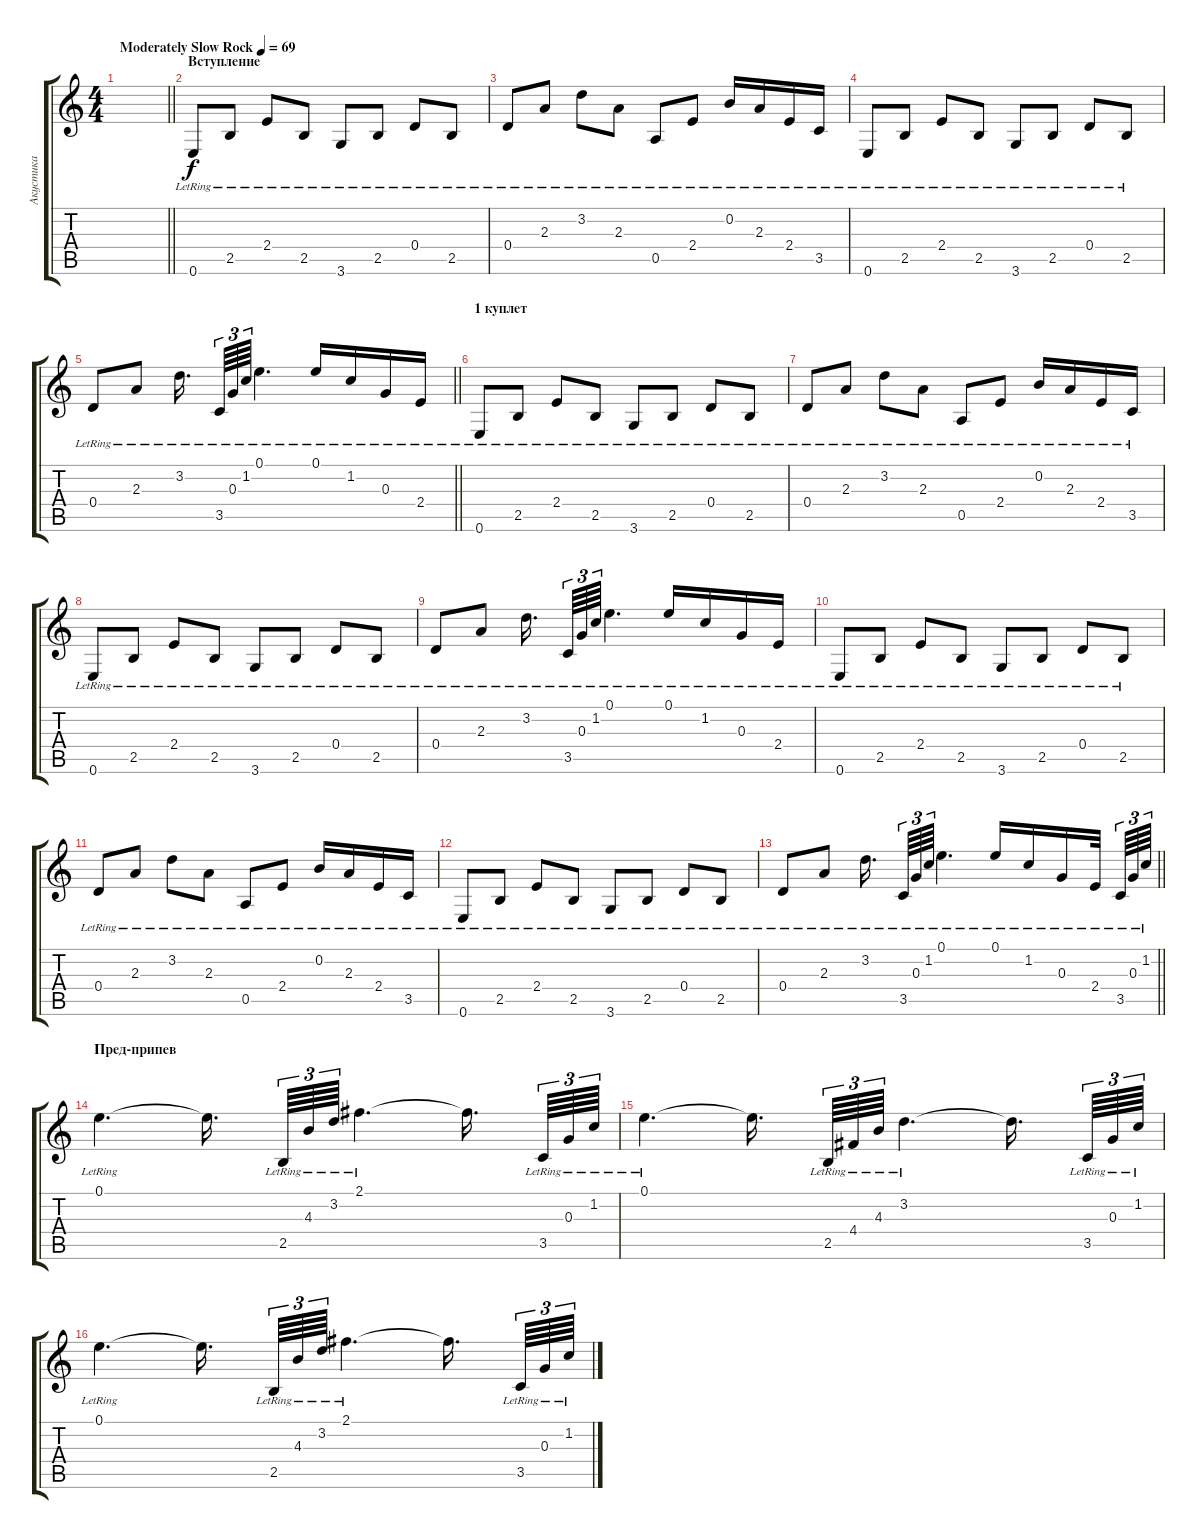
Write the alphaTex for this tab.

\track ("Акустика" "Акустика") {instrument acousticguitarsteel}
\staff {score tabs}
\tuning (E4 B3 G3 D3 A2 E2) {hide}
\ts (4 4)
\tempo (69 "Moderately Slow Rock")
\clef g2
\barLineRight lightlight
\ks c
|
\section ("" "Вступление")
0.6{lr}.8 2.5{lr}.8 2.4{lr}.8 2.5{lr}.8 3.6{lr}.8 2.5{lr}.8 0.4{lr}.8 2.5{lr}.8 |
0.4{lr}.8 2.3{lr}.8 3.2{lr}.8 2.3{lr}.8 0.5{lr}.8 2.4{lr}.8 0.2{lr}.16 2.3{lr}.16 2.4{lr}.16 3.5{lr}.16 |
0.6{lr}.8 2.5{lr}.8 2.4{lr}.8 2.5{lr}.8 3.6{lr}.8 2.5{lr}.8 0.4{lr}.8 2.5{lr}.8 |
\barLineRight lightlight
0.4{lr}.8 2.3{lr}.8 3.2{lr}.16{d beam splitsecondary} 3.5{lr}.64{tu (3 2)} 0.3{lr}.64{tu (3 2)} 1.2{lr}.64{tu (3 2)} 0.1{lr}.4{d} 0.1{lr}.16 1.2{lr}.16 0.3{lr}.16 2.4{lr}.16 |
\section ("" "1 куплет")
0.6{lr}.8 2.5{lr}.8 2.4{lr}.8 2.5{lr}.8 3.6{lr}.8 2.5{lr}.8 0.4{lr}.8 2.5{lr}.8 |
0.4{lr}.8 2.3{lr}.8 3.2{lr}.8 2.3{lr}.8 0.5{lr}.8 2.4{lr}.8 0.2{lr}.16 2.3{lr}.16 2.4{lr}.16 3.5{lr}.16 |
0.6{lr}.8 2.5{lr}.8 2.4{lr}.8 2.5{lr}.8 3.6{lr}.8 2.5{lr}.8 0.4{lr}.8 2.5{lr}.8 |
0.4{lr}.8 2.3{lr}.8 3.2{lr}.16{d beam splitsecondary} 3.5{lr}.64{tu (3 2)} 0.3{lr}.64{tu (3 2)} 1.2{lr}.64{tu (3 2)} 0.1{lr}.4{d} 0.1{lr}.16 1.2{lr}.16 0.3{lr}.16 2.4{lr}.16 |
0.6{lr}.8 2.5{lr}.8 2.4{lr}.8 2.5{lr}.8 3.6{lr}.8 2.5{lr}.8 0.4{lr}.8 2.5{lr}.8 |
0.4{lr}.8 2.3{lr}.8 3.2{lr}.8 2.3{lr}.8 0.5{lr}.8 2.4{lr}.8 0.2{lr}.16 2.3{lr}.16 2.4{lr}.16 3.5{lr}.16 |
0.6{lr}.8 2.5{lr}.8 2.4{lr}.8 2.5{lr}.8 3.6{lr}.8 2.5{lr}.8 0.4{lr}.8 2.5{lr}.8 |
\barLineRight lightlight
0.4{lr}.8 2.3{lr}.8 3.2{lr}.16{d beam splitsecondary} 3.5{lr}.64{tu (3 2)} 0.3{lr}.64{tu (3 2)} 1.2{lr}.64{tu (3 2)} 0.1{lr}.4{d} 0.1{lr}.16 1.2{lr}.16 0.3{lr}.16 2.4{lr}.32{beam splitsecondary} 3.5{lr}.64{tu (3 2)} 0.3{lr}.64{tu (3 2)} 1.2{lr}.64{tu (3 2)} |
\section ("" "Пред-припев")
0.1{lr}.4{d} 0.1{t}.16{d beam splitsecondary} 2.5{lr}.64{tu (3 2)} 4.3{lr}.64{tu (3 2)} 3.2{lr}.64{tu (3 2)} 2.1{lr}.4{d} 2.1{t}.16{d beam splitsecondary} 3.5{lr}.64{tu (3 2)} 0.3{lr}.64{tu (3 2)} 1.2{lr}.64{tu (3 2)} |
0.1{lr}.4{d} 0.1{t}.16{d beam splitsecondary} 2.5{lr}.64{tu (3 2)} 4.4{lr}.64{tu (3 2)} 4.3{lr}.64{tu (3 2)} 3.2{lr}.4{d} 3.2{t}.16{d beam splitsecondary} 3.5{lr}.64{tu (3 2)} 0.3{lr}.64{tu (3 2)} 1.2{lr}.64{tu (3 2)} |
0.1{lr}.4{d} 0.1{t}.16{d beam splitsecondary} 2.5{lr}.64{tu (3 2)} 4.3{lr}.64{tu (3 2)} 3.2{lr}.64{tu (3 2)} 2.1{lr}.4{d} 2.1{t}.16{d beam splitsecondary} 3.5{lr}.64{tu (3 2)} 0.3{lr}.64{tu (3 2)} 1.2{lr}.64{tu (3 2)}
